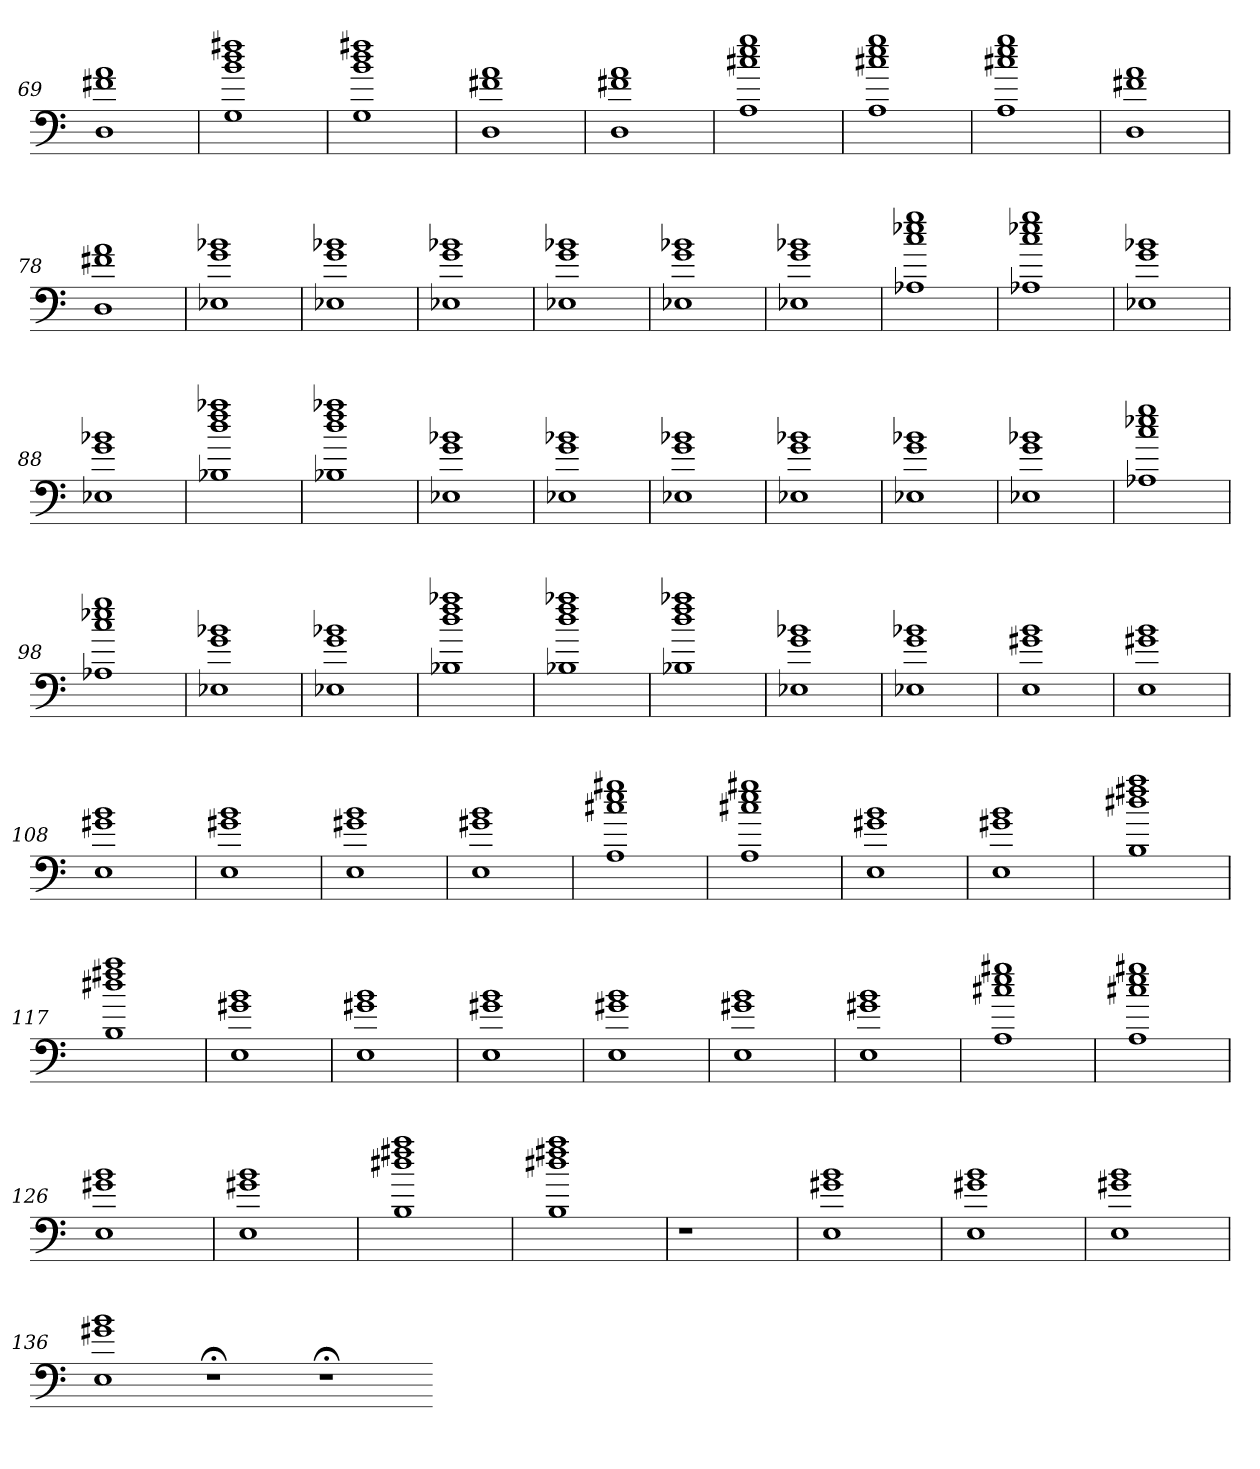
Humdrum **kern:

**kern
*part1
*staff1
=69
1D 1f#X 1a
=70
1G 1b 1dd 1ff#X
=71
1G 1b 1dd 1ff#X
=72
1D 1f#X 1a
=73
1D 1f#X 1a
=74
1A 1cc#X 1ee 1gg
=75
1A 1cc#X 1ee 1gg
=76
1A 1cc#X 1ee 1gg
=77
1D 1f#X 1a
=78
1D 1f#X 1a
=79
1E-X 1g 1b-X
=80
1E-X 1g 1b-X
=81
1E-X 1g 1b-X
=82
1E-X 1g 1b-X
=83
1E-X 1g 1b-X
=84
1E-X 1g 1b-X
=85
1A-X 1cc 1ee-X 1gg
=86
1A-X 1cc 1ee-X 1gg
=87
1E-X 1g 1b-X
=88
1E-X 1g 1b-X
=89
1B-X 1dd 1ff 1aa-X
=90
1B-X 1dd 1ff 1aa-X
=91
1E-X 1g 1b-X
=92
1E-X 1g 1b-X
=93
1E-X 1g 1b-X
=94
1E-X 1g 1b-X
=95
1E-X 1g 1b-X
=96
1E-X 1g 1b-X
=97
1A-X 1cc 1ee-X 1gg
=98
1A-X 1cc 1ee-X 1gg
=99
1E-X 1g 1b-X
=100
1E-X 1g 1b-X
=101
1B-X 1dd 1ff 1aa-X
=102
1B-X 1dd 1ff 1aa-X
=103
1B-X 1dd 1ff 1aa-X
=104
1E-X 1g 1b-X
=105
1E-X 1g 1b-X
=106
1E 1g#X 1b
=107
1E 1g#X 1b
=108
1E 1g#X 1b
=109
1E 1g#X 1b
=110
1E 1g#X 1b
=111
1E 1g#X 1b
=112
1A 1cc#X 1ee 1gg#X
=113
1A 1cc#X 1ee 1gg#X
=114
1E 1g#X 1b
=115
1E 1g#X 1b
=116
1B 1dd#X 1ff#X 1aa
=117
1B 1dd#X 1ff#X 1aa
=118
1E 1g#X 1b
=119
1E 1g#X 1b
=120
1E 1g#X 1b
=121
1E 1g#X 1b
=122
1E 1g#X 1b
=123
1E 1g#X 1b
=124
1A 1cc#X 1ee 1gg#X
=125
1A 1cc#X 1ee 1gg#X
=126
1E 1g#X 1b
=127
1E 1g#X 1b
=128
1B 1dd#X 1ff#X 1aa
=129
1B 1dd#X 1ff#X 1aa
=130
1r
=131
1r
=132
1r
=133
1E 1g#X 1b
=134
1E 1g#X 1b
=135
1E 1g#X 1b
=136
1E 1g#X 1b
1r;<
1r;<
=-
*-
